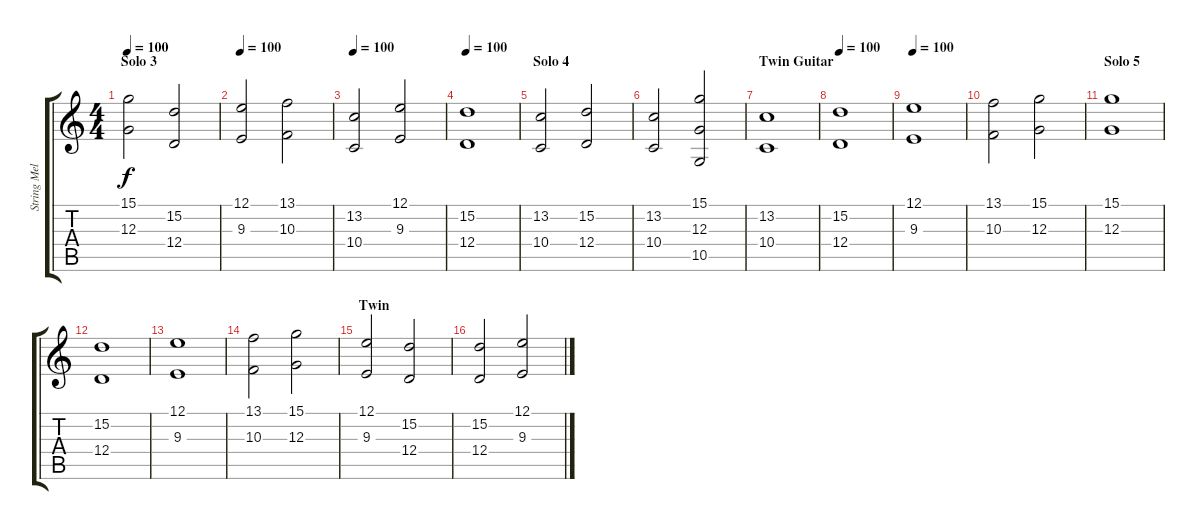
\track ("String Melody" "String Mel") {instrument stringensemble1}
\staff {score tabs}
\tuning (E4 B3 G3 D3 A2 E2) {hide}
\ts (4 4)
\section ("" "Solo 3")
\tempo 100
\clef g2
\ks c
(15.1 12.3).2{dy f} (15.2 12.4).2 |
\tempo 100
(12.1 9.3).2 (13.1 10.3).2 |
\tempo 100
(13.2 10.4).2 (12.1 9.3).2 |
\tempo 100
(15.2 12.4).1 |
\section ("" "Solo 4")
(13.2 10.4).2 (15.2 12.4).2 |
(13.2 10.4).2 (15.1 12.3 10.5).2 |
\section ("" "Twin Guitar")
(13.2 10.4).1 |
\tempo 100
(15.2 12.4).1 |
\tempo 100
(12.1 9.3).1 |
(13.1 10.3).2 (15.1 12.3).2 |
\section ("" "Solo 5")
(15.1 12.3).1{volume 14 instrument synthstrings2} |
(15.2 12.4).1 |
(12.1 9.3).1 |
(13.1 10.3).2 (15.1 12.3).2 |
\section ("" "Twin")
(12.1 9.3).2 (15.2 12.4).2 |
(15.2 12.4).2 (12.1 9.3).2
